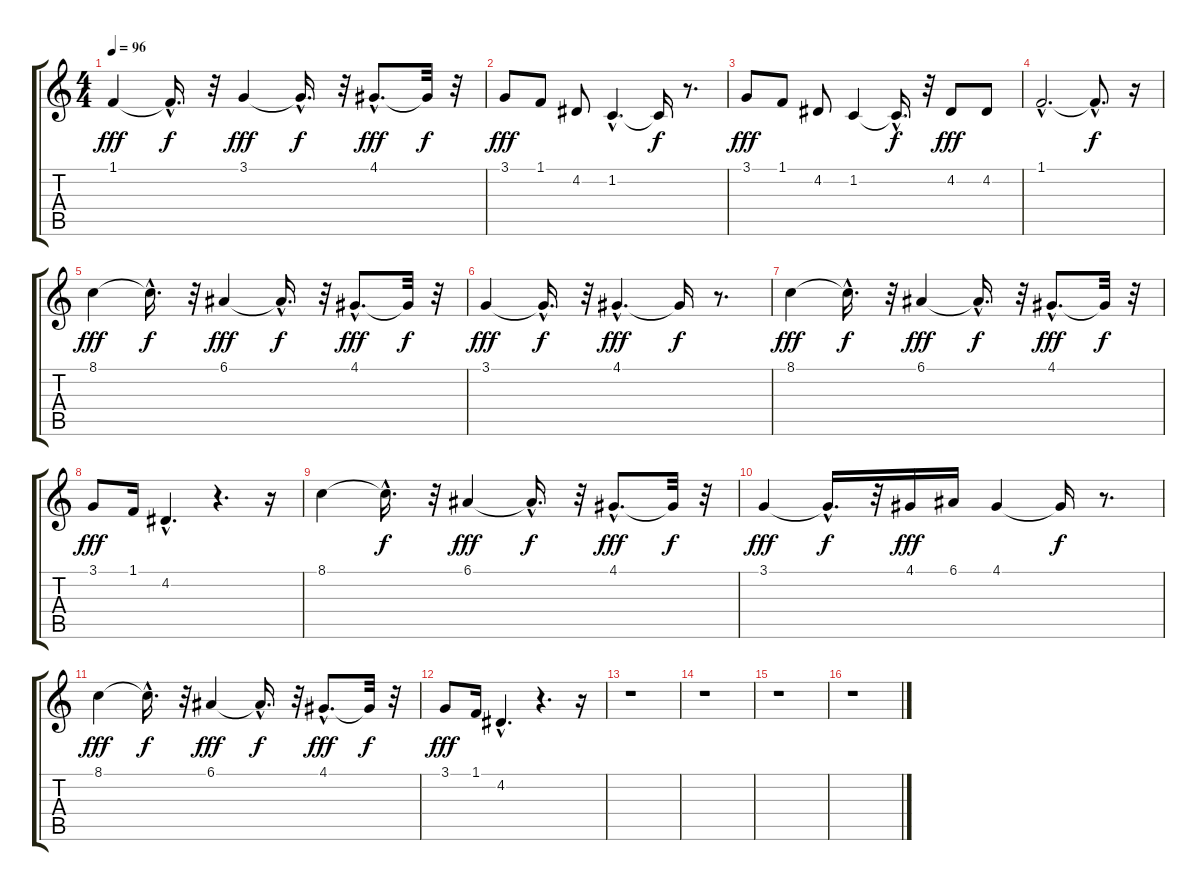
\track "" {instrument acousticgrandpiano}
\staff {score tabs}
\tuning (E4 B3 G3 D3 A2 E2) {hide}
\ts (4 4)
\tempo 96
\clef g2
\ks c
1.1.4{dy fff} 1.1{hac t}.16{d dy f} r.32 3.1.4{dy fff} 3.1{hac t}.16{d dy f} r.32 4.1{hac}.8{d dy fff} 4.1{t}.32{dy f} r.32 |
3.1.8{dy fff} 1.1.8 4.2.8 1.2{hac}.4{d} 1.2{t}.16{dy f} r.8{d} |
3.1.8{dy fff} 1.1.8 4.2.8 1.2.4 1.2{hac t}.16{d dy f} r.32 4.2.8{dy fff} 4.2.8 |
1.1{hac}.2{d} 1.1{hac t}.8{d dy f} r.16 |
8.1.4{dy fff} 8.1{hac t}.16{d dy f} r.32 6.1.4{dy fff} 6.1{hac t}.16{d dy f} r.32 4.1{hac}.8{d dy fff} 4.1{t}.32{dy f} r.32 |
3.1.4{dy fff} 3.1{hac t}.16{d dy f} r.32 4.1{hac}.4{d dy fff} 4.1{t}.16{dy f} r.8{d} |
8.1.4{dy fff} 8.1{hac t}.16{d dy f} r.32 6.1.4{dy fff} 6.1{hac t}.16{d dy f} r.32 4.1{hac}.8{d dy fff} 4.1{t}.32{dy f} r.32 |
3.1.8{dy fff} 1.1.16 4.2{hac}.4{d} r.4{d} r.16 |
8.1.4 8.1{hac t}.16{d dy f} r.32 6.1.4{dy fff} 6.1{hac t}.16{d dy f} r.32 4.1{hac}.8{d dy fff} 4.1{t}.32{dy f} r.32 |
3.1.4{dy fff} 3.1{hac t}.16{d dy f} r.32 4.1.16{dy fff} 6.1.16 4.1.4 4.1{t}.16{dy f} r.8{d} |
8.1.4{dy fff} 8.1{hac t}.16{d dy f} r.32 6.1.4{dy fff} 6.1{hac t}.16{d dy f} r.32 4.1{hac}.8{d dy fff} 4.1{t}.32{dy f} r.32 |
3.1.8{dy fff} 1.1.16 4.2{hac}.4{d} r.4{d} r.16 |
r.1 |
r.1 |
r.1 |
r.1
